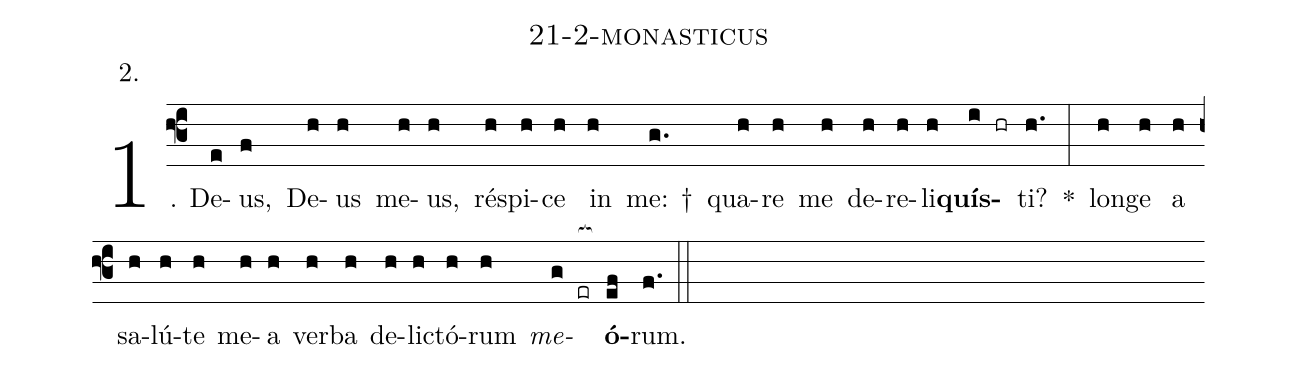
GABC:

name: 21-2-monasticus;
annotation: 2.;
%%
(f3)1. De(e)us,(f) De(h)us(h) me(h)us,(h) ré(h)spi(h)ce(h) in(h) me: †(g.) qua(h)re(h) me(h) de(h)re(h)li(h)<b>quís</b>(i hr)ti?(h.) *(:) lon(h)ge(h) a(h) sa(h)lú(h)te(h) me(h)a(h) ver(h)ba(h) de(h)lic(h)tó(h)rum(h) <i>me</i>(g er[ocb:1{])<b>ó</b>(ef[ocb:0}])rum.(f.) (::)
